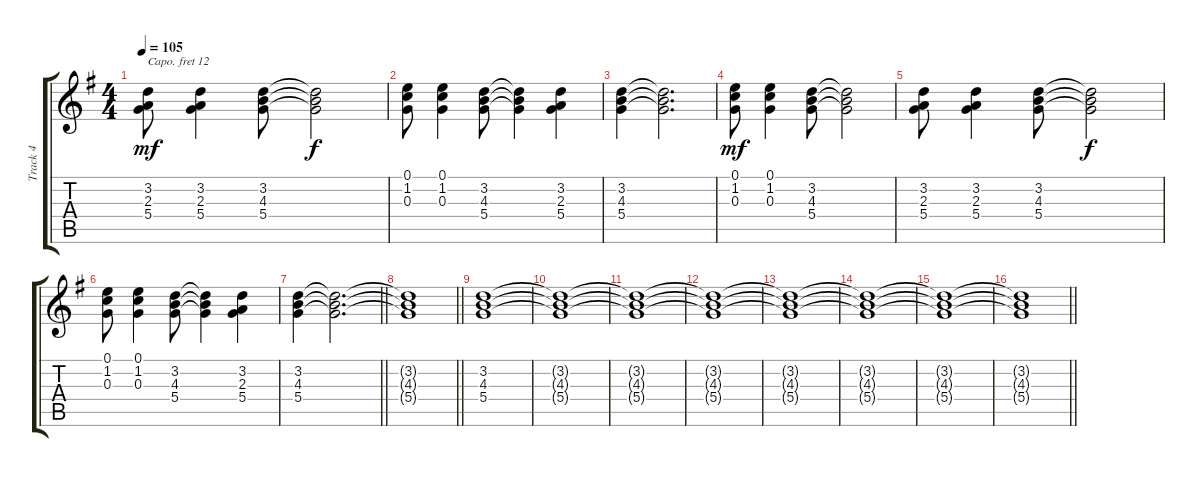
\track ("Track 4" "Track 4") {instrument rockorgan}
\staff {score tabs}
\capo 12
\tuning (E4 B3 G3 D3 A2 E2) {hide}
\ts (4 4)
\tempo 105
\clef g2
\ks g
(3.2 2.3 5.4).8{dy mf} (3.2 2.3 5.4).4 (3.2 4.3 5.4).8 (3.2{t} 4.3{t} 5.4{t}).2{dy f} |
(0.1 1.2 0.3).8 (0.1 1.2 0.3).4 (3.2 4.3 5.4).8 (3.2{t} 4.3{t} 5.4{t}).4 (3.2 2.3 5.4).4 |
(3.2 4.3 5.4).4 (3.2{t} 4.3{t} 5.4{t}).2{d} |
(0.1 1.2 0.3).8{dy mf} (0.1 1.2 0.3).4 (3.2 4.3 5.4).8 (3.2{t} 4.3{t} 5.4{t}).2 |
(3.2 2.3 5.4).8 (3.2 2.3 5.4).4 (3.2 4.3 5.4).8 (3.2{t} 4.3{t} 5.4{t}).2{dy f} |
(0.1 1.2 0.3).8 (0.1 1.2 0.3).4 (3.2 4.3 5.4).8 (3.2{t} 4.3{t} 5.4{t}).4 (3.2 2.3 5.4).4 |
\barLineRight lightlight
(3.2 4.3 5.4).4 (3.2{t} 4.3{t} 5.4{t}).2{d} |
\barLineRight lightlight
(3.2{t} 4.3{t} 5.4{t}).1 |
(3.2 4.3 5.4).1 |
(3.2{t} 4.3{t} 5.4{t}).1 |
(3.2{t} 4.3{t} 5.4{t}).1 |
(3.2{t} 4.3{t} 5.4{t}).1 |
(3.2{t} 4.3{t} 5.4{t}).1 |
(3.2{t} 4.3{t} 5.4{t}).1 |
(3.2{t} 4.3{t} 5.4{t}).1 |
\barLineRight lightlight
(3.2{t} 4.3{t} 5.4{t}).1
